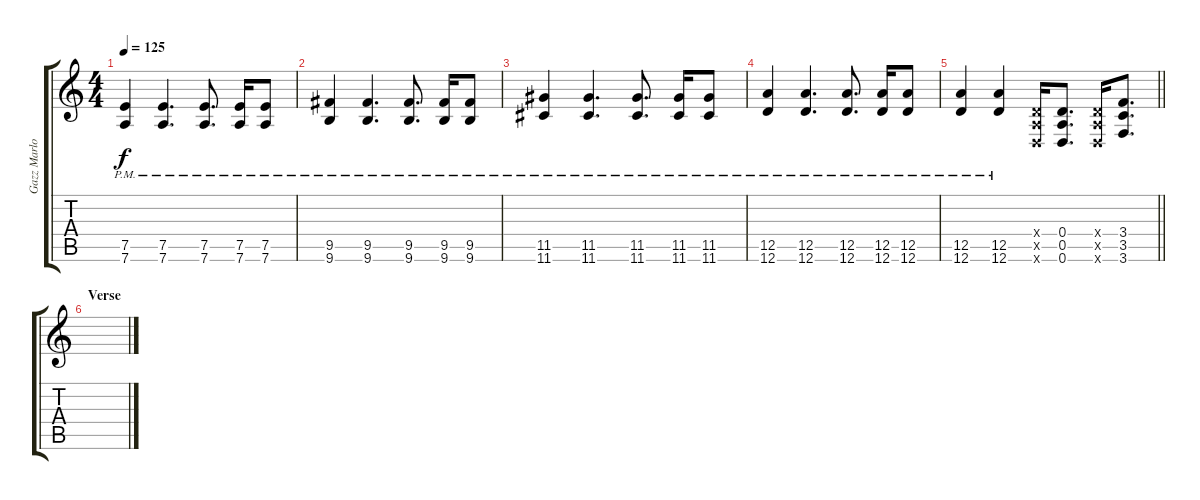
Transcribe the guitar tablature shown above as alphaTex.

\track ("Gazz Marlow (Lead)" "Gazz Marlo") {instrument distortionguitar}
\staff {score tabs}
\tuning (E4 B3 A3 D3 A2 D2) {hide}
\ts (4 4)
\tempo 125
\clef g2
\ks c
(7.5{pm} 7.6{pm}).4{dy f} (7.5{pm} 7.6{pm}).4{d} (7.5{pm} 7.6{pm}).8{d} (7.5{pm} 7.6{pm}).16 (7.5{pm} 7.6{pm}).8 |
(9.5{pm} 9.6{pm}).4 (9.5{pm} 9.6{pm}).4{d} (9.5{pm} 9.6{pm}).8{d} (9.5{pm} 9.6{pm}).16 (9.5{pm} 9.6{pm}).8 |
(11.5{pm} 11.6{pm}).4 (11.5{pm} 11.6{pm}).4{d} (11.5{pm} 11.6{pm}).8{d} (11.5{pm} 11.6{pm}).16 (11.5{pm} 11.6{pm}).8 |
(12.5{pm} 12.6{pm}).4 (12.5{pm} 12.6{pm}).4{d} (12.5{pm} 12.6{pm}).8{d} (12.5{pm} 12.6{pm}).16 (12.5{pm} 12.6{pm}).8 |
\barLineRight lightlight
(12.5{pm} 12.6{pm}).4 (12.5{pm} 12.6{pm}).4 (0.4{x} 0.5{x} 0.6{x}).16 (0.4 0.5 0.6).8{d} (0.4{x} 0.5{x} 0.6{x}).16 (3.4 3.5 3.6).8{d} |
\section ("" "Verse")
